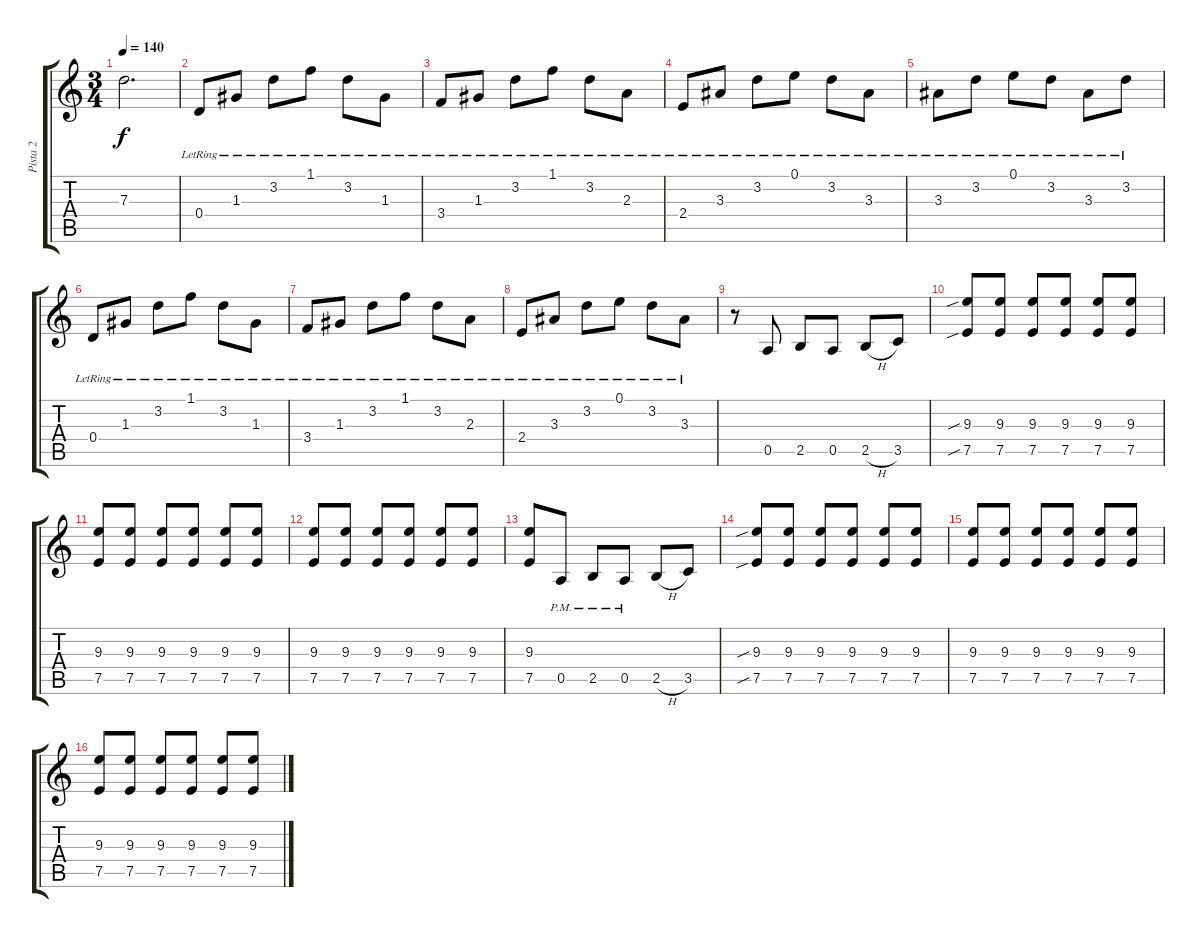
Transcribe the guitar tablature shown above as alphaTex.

\track ("Pista 2" "Pista 2") {instrument distortionguitar}
\staff {score tabs}
\tuning (E4 B3 G3 D3 A2 E2) {hide}
\ts (3 4)
\tempo 140
\clef g2
\ks c
7.3{t}.2{d dy f} |
0.4{lr}.8{volume 8 instrument electricguitarjazz} 1.3{lr}.8 3.2{lr}.8 1.1{lr}.8 3.2{lr}.8 1.3{lr}.8 |
3.4{lr}.8 1.3{lr}.8 3.2{lr}.8 1.1{lr}.8 3.2{lr}.8 2.3{lr}.8 |
2.4{lr}.8 3.3{lr}.8 3.2{lr}.8 0.1{lr}.8 3.2{lr}.8 3.3{lr}.8 |
3.3{lr}.8 3.2{lr}.8 0.1{lr}.8 3.2{lr}.8 3.3{lr}.8 3.2{lr}.8 |
0.4{lr}.8 1.3{lr}.8 3.2{lr}.8 1.1{lr}.8 3.2{lr}.8 1.3{lr}.8 |
3.4{lr}.8 1.3{lr}.8 3.2{lr}.8 1.1{lr}.8 3.2{lr}.8 2.3{lr}.8 |
2.4{lr}.8 3.3{lr}.8 3.2{lr}.8 0.1{lr}.8 3.2{lr}.8 3.3{lr}.8 |
r.8{instrument distortionguitar} 0.5.8 2.5.8 0.5.8 2.5{h}.8 3.5.8 |
(9.3{sib} 7.5{sib}).8{volume 11} (9.3 7.5).8 (9.3 7.5).8 (9.3 7.5).8 (9.3 7.5).8 (9.3 7.5).8 |
(9.3 7.5).8 (9.3 7.5).8 (9.3 7.5).8 (9.3 7.5).8 (9.3 7.5).8 (9.3 7.5).8 |
(9.3 7.5).8 (9.3 7.5).8 (9.3 7.5).8 (9.3 7.5).8 (9.3 7.5).8 (9.3 7.5).8 |
(9.3 7.5).8 0.5{pm}.8 2.5{pm}.8 0.5{pm}.8 2.5{h}.8 3.5.8 |
(9.3{sib} 7.5{sib}).8 (9.3 7.5).8 (9.3 7.5).8 (9.3 7.5).8 (9.3 7.5).8 (9.3 7.5).8 |
(9.3 7.5).8 (9.3 7.5).8 (9.3 7.5).8 (9.3 7.5).8 (9.3 7.5).8 (9.3 7.5).8 |
(9.3 7.5).8 (9.3 7.5).8 (9.3 7.5).8 (9.3 7.5).8 (9.3 7.5).8 (9.3 7.5).8
